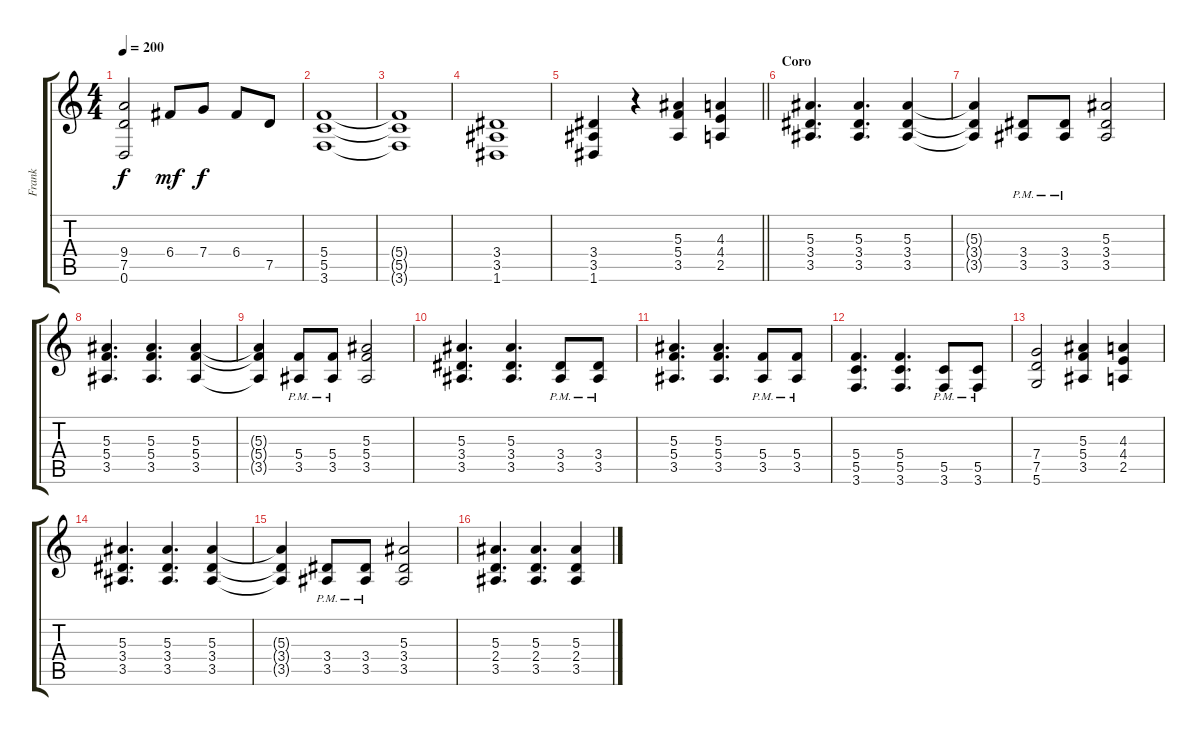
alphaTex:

\track ("Frank" "Frank") {instrument electricguitarclean}
\staff {score tabs}
\tuning (D4 A3 F3 C3 G2 D2) {hide}
\ts (4 4)
\tempo 200
\clef g2
\ks c
(9.4{t} 7.5{t} 0.6{t}).2{dy f} 6.4.8{dy mf} 7.4.8{dy f} 6.4.8 7.5.8 |
(5.4 5.5 3.6).1 |
(5.4{t} 5.5{t} 3.6{t}).1 |
(3.4 3.5 1.6).1 |
\barLineRight lightlight
(3.4 3.5 1.6).4 r.4 (5.3 5.4 3.5).4 (4.3 4.4 2.5).4 |
\section ("" "Coro")
(5.3 3.4 3.5).4{d} (5.3 3.4 3.5).4{d} (5.3 3.4 3.5).4 |
(5.3{t} 3.4{t} 3.5{t}).4 (3.4{pm} 3.5{pm}).8 (3.4{pm} 3.5{pm}).8 (5.3 3.4 3.5).2 |
(5.3 5.4 3.5).4{d} (5.3 5.4 3.5).4{d} (5.3 5.4 3.5).4 |
(5.3{t} 5.4{t} 3.5{t}).4 (5.4{pm} 3.5{pm}).8 (5.4{pm} 3.5{pm}).8 (5.3 5.4 3.5).2 |
(5.3 3.4 3.5).4{d} (5.3 3.4 3.5).4{d} (3.4{pm} 3.5{pm}).8 (3.4{pm} 3.5{pm}).8 |
(5.3 5.4 3.5).4{d} (5.3 5.4 3.5).4{d} (5.4{pm} 3.5{pm}).8 (5.4{pm} 3.5{pm}).8 |
(5.4 5.5 3.6).4{d} (5.4 5.5 3.6).4{d} (5.5{pm} 3.6{pm}).8 (5.5{pm} 3.6{pm}).8 |
(7.4 7.5 5.6).2 (5.3 5.4 3.5).4 (4.3 4.4 2.5).4 |
(5.3 3.4 3.5).4{d} (5.3 3.4 3.5).4{d} (5.3 3.4 3.5).4 |
(5.3{t} 3.4{t} 3.5{t}).4 (3.4{pm} 3.5{pm}).8 (3.4{pm} 3.5{pm}).8 (5.3 3.4 3.5).2 |
(5.3 2.4 3.5).4{d} (5.3 2.4 3.5).4{d} (5.3 2.4 3.5).4
